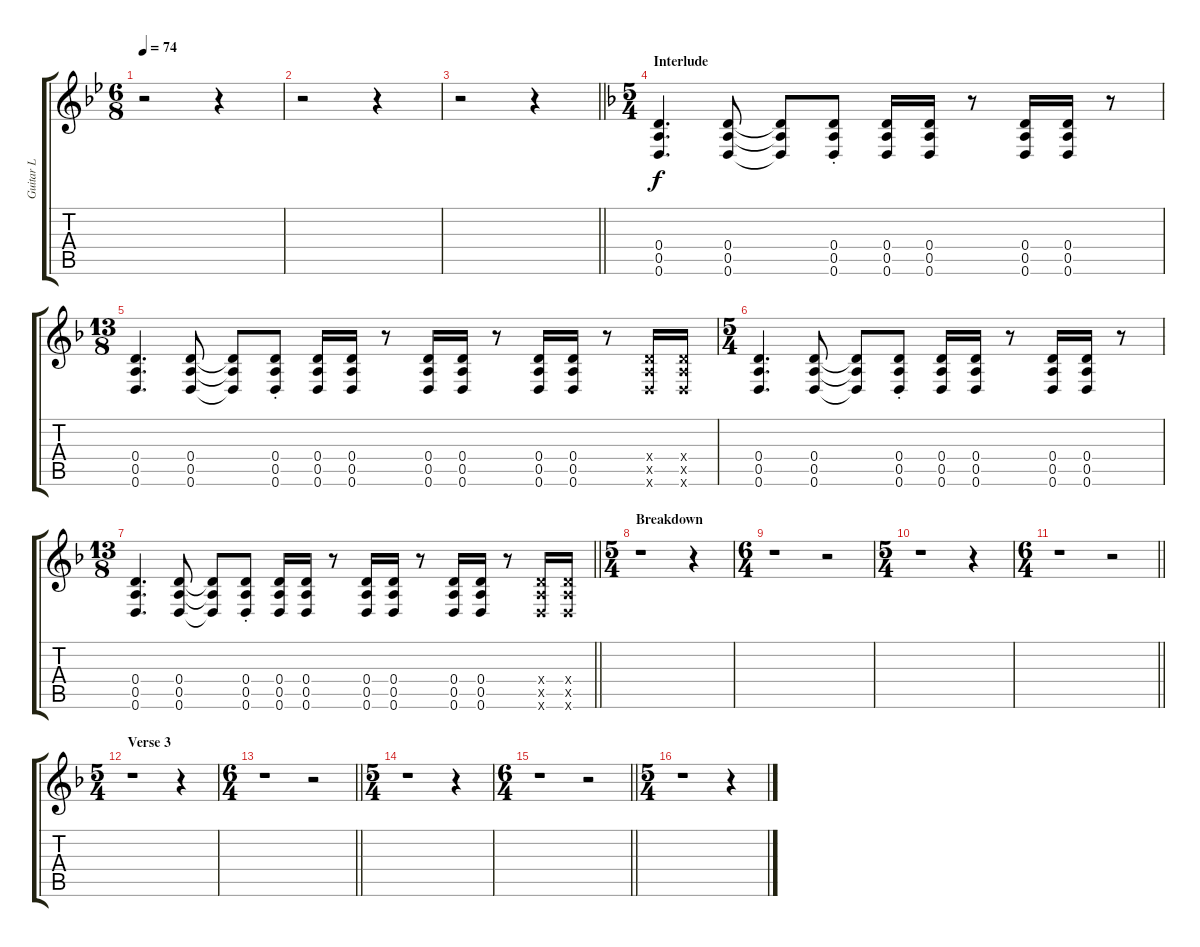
\track ("Guitar L" "Guitar L") {instrument overdrivenguitar}
\staff {score tabs}
\tuning (E4 B3 G3 D3 A2 D2) {hide}
\ts (6 8)
\tempo 74
\clef g2
\ks bb
r.2{dy f} r.4 |
r.2 r.4 |
\barLineRight lightlight
r.2 r.4 |
\ts (5 4)
\section ("" "Interlude")
\ks f
(0.4 0.5 0.6).4{d} (0.4 0.5 0.6).8 (0.4{t} 0.5{t} 0.6{t}).8 (0.4{st} 0.5{st} 0.6{st}).8 (0.4 0.5 0.6).16 (0.4 0.5 0.6).16 r.8 (0.4 0.5 0.6).16 (0.4 0.5 0.6).16 r.8 |
\ts (13 8)
(0.4 0.5 0.6).4{d} (0.4 0.5 0.6).8 (0.4{t} 0.5{t} 0.6{t}).8 (0.4{st} 0.5{st} 0.6{st}).8 (0.4 0.5 0.6).16 (0.4 0.5 0.6).16 r.8 (0.4 0.5 0.6).16 (0.4 0.5 0.6).16 r.8 (0.4 0.5 0.6).16 (0.4 0.5 0.6).16 r.8 (0.4{x} 0.5{x} 0.6{x}).16 (0.4{x} 0.5{x} 0.6{x}).16 |
\ts (5 4)
(0.4 0.5 0.6).4{d} (0.4 0.5 0.6).8 (0.4{t} 0.5{t} 0.6{t}).8 (0.4{st} 0.5{st} 0.6{st}).8 (0.4 0.5 0.6).16 (0.4 0.5 0.6).16 r.8 (0.4 0.5 0.6).16 (0.4 0.5 0.6).16 r.8 |
\ts (13 8)
\barLineRight lightlight
(0.4 0.5 0.6).4{d} (0.4 0.5 0.6).8 (0.4{t} 0.5{t} 0.6{t}).8 (0.4{st} 0.5{st} 0.6{st}).8 (0.4 0.5 0.6).16 (0.4 0.5 0.6).16 r.8 (0.4 0.5 0.6).16 (0.4 0.5 0.6).16 r.8 (0.4 0.5 0.6).16 (0.4 0.5 0.6).16 r.8 (0.4{x} 0.5{x} 0.6{x}).16 (0.4{x} 0.5{x} 0.6{x}).16 |
\ts (5 4)
\section ("" "Breakdown")
r.1 r.4 |
\ts (6 4)
r.1 r.2 |
\ts (5 4)
r.1 r.4 |
\ts (6 4)
\barLineRight lightlight
r.1 r.2 |
\ts (5 4)
\section ("" "Verse 3")
r.1 r.4 |
\ts (6 4)
\barLineRight lightlight
r.1 r.2 |
\ts (5 4)
r.1 r.4 |
\ts (6 4)
\barLineRight lightlight
r.1 r.2 |
\ts (5 4)
r.1 r.4
